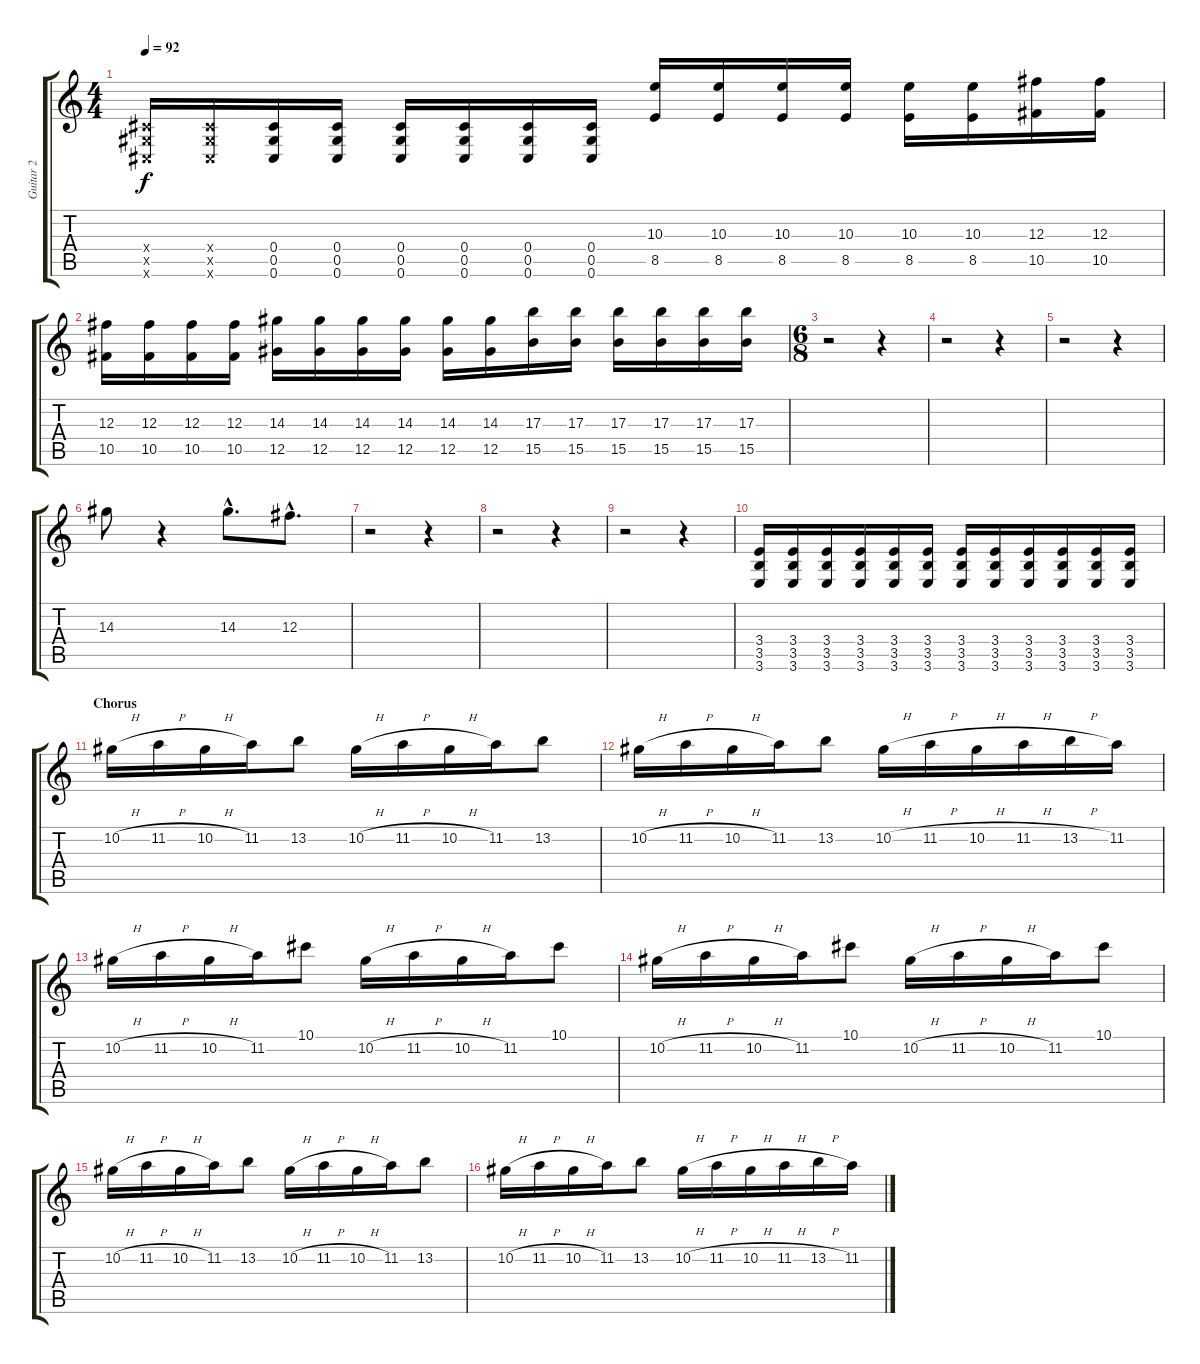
\track ("Guitar 2" "Guitar 2") {instrument distortionguitar}
\staff {score tabs}
\tuning (Eb4 Bb3 Gb3 Db3 Ab2 Db2) {hide}
\ts (4 4)
\tempo 92
\clef g2
\ks c
(0.4{x} 0.5{x} 0.6{x}).16{dy f} (0.4{x} 0.5{x} 0.6{x}).16 (0.4 0.5 0.6).16 (0.4 0.5 0.6).16 (0.4 0.5 0.6).16 (0.4 0.5 0.6).16 (0.4 0.5 0.6).16 (0.4 0.5 0.6).16 (10.3 8.5).16 (10.3 8.5).16 (10.3 8.5).16 (10.3 8.5).16 (10.3 8.5).16 (10.3 8.5).16 (12.3 10.5).16 (12.3 10.5).16 |
(12.3 10.5).16 (12.3 10.5).16 (12.3 10.5).16 (12.3 10.5).16 (14.3 12.5).16 (14.3 12.5).16 (14.3 12.5).16 (14.3 12.5).16 (14.3 12.5).16 (14.3 12.5).16 (17.3 15.5).16 (17.3 15.5).16 (17.3 15.5).16 (17.3 15.5).16 (17.3 15.5).16 (17.3 15.5).16 |
\ts (6 8)
r.2 r.4 |
r.2 r.4 |
r.2 r.4 |
14.3.8 r.4 14.3{hac}.8{d} 12.3{hac}.8{d} |
r.2 r.4 |
r.2 r.4 |
r.2 r.4 |
(3.4 3.5 3.6).16 (3.4 3.5 3.6).16 (3.4 3.5 3.6).16 (3.4 3.5 3.6).16 (3.4 3.5 3.6).16 (3.4 3.5 3.6).16 (3.4 3.5 3.6).16 (3.4 3.5 3.6).16 (3.4 3.5 3.6).16 (3.4 3.5 3.6).16 (3.4 3.5 3.6).16 (3.4 3.5 3.6).16 |
\section ("" "Chorus")
10.2{h}.16 11.2{h}.16 10.2{h}.16 11.2.16 13.2.8 10.2{h}.16 11.2{h}.16 10.2{h}.16 11.2.16 13.2.8 |
10.2{h}.16 11.2{h}.16 10.2{h}.16 11.2.16 13.2.8 10.2{h}.16 11.2{h}.16 10.2{h}.16 11.2{h}.16 13.2{h}.16 11.2.16 |
10.2{h}.16 11.2{h}.16 10.2{h}.16 11.2.16 10.1.8 10.2{h}.16 11.2{h}.16 10.2{h}.16 11.2.16 10.1.8 |
10.2{h}.16 11.2{h}.16 10.2{h}.16 11.2.16 10.1.8 10.2{h}.16 11.2{h}.16 10.2{h}.16 11.2.16 10.1.8 |
10.2{h}.16 11.2{h}.16 10.2{h}.16 11.2.16 13.2.8 10.2{h}.16 11.2{h}.16 10.2{h}.16 11.2.16 13.2.8 |
10.2{h}.16 11.2{h}.16 10.2{h}.16 11.2.16 13.2.8 10.2{h}.16 11.2{h}.16 10.2{h}.16 11.2{h}.16 13.2{h}.16 11.2.16
